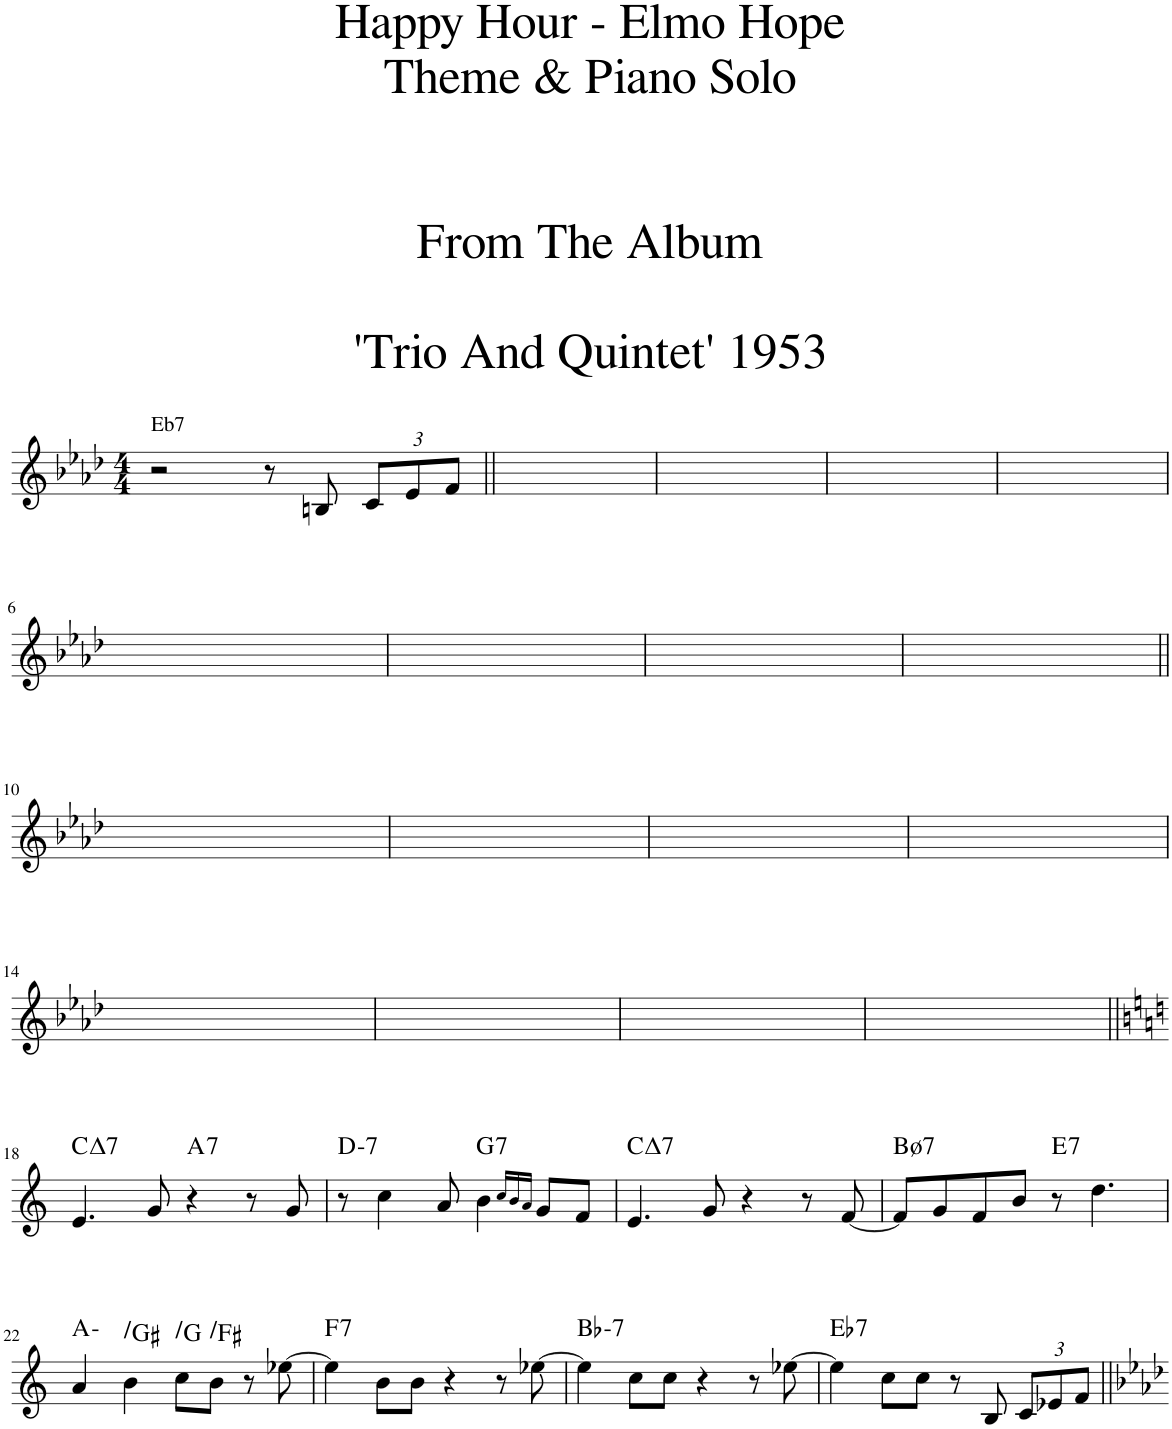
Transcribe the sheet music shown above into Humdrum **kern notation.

**kern	**harte
*part1	*part1
*staff1	*
*I"Piano	*
*I'Pno.	*
*clefG2	*
*k[b-e-a-d-]	*
*M4/4	*
=1	=1
!LO:TX:a:t=Eb7	!
2r	.
8r	.
8Bn/	.
*Xbrackettup	*
12c/L	.
12e-/	.
12f/J	.
=2||	=2||
1ryy	.
=3	=3
1ryy	.
=4	=4
1ryy	.
=5	=5
1ryy	.
!!LO:LB:g=z
=6	=6
1ryy	.
=7	=7
1ryy	.
=8	=8
1ryy	.
=9	=9
1ryy	.
!!LO:LB:g=z
=10||	=10||
1ryy	.
=11	=11
1ryy	.
=12	=12
1ryy	.
=13	=13
1ryy	.
!!LO:LB:g=z
=14	=14
1ryy	.
=15	=15
1ryy	.
=16	=16
1ryy	.
=17	=17
1ryy	.
!!LO:LB:g=z
=18||	=18||
*k[]	*
!	!LO:H:kt=7
4.e/	C:maj7
8g/	.
!	!LO:H:kt=7
4r	A:7
8r	.
8g/	.
=19	=19
!	!LO:H:kt=7
8r	D:min7
4cc\	.
8a/	.
!	!LO:H:kt=7
4b\	G:7
16qcc/LL	.
16qb/	.
16qa/JJ	.
8g/L	.
8f/J	.
=20	=20
!	!LO:H:kt=7
4.e/	C:maj7
8g/	.
4r	.
8r	.
[8f/	.
=21	=21
!	!LO:H:kt=7
8f/L]	B:hdim7
8g/	.
8f/	.
8b/J	.
!	!LO:H:kt=7
8r	E:7
4.dd\	.
!!LO:LB:g=z
=22	=22
4a/	A:min
!	!LO:H:kt=N.C.
4b\	N
!	!LO:H:kt=N.C.
8cc\L	N
!	!LO:H:kt=N.C.
8b\J	N
8r	.
[8ee-X\	.
=23	=23
!	!LO:H:kt=7
4ee-\]	F:7
8b\L	.
8b\J	.
4r	.
8r	.
[8ee-X\	.
=24	=24
!	!LO:H:kt=7
4ee-\]	Bb:min7
8cc\L	.
8cc\J	.
4r	.
8r	.
[8ee-X\	.
=25	=25
!	!LO:H:kt=7
4ee-\]	Eb:7
8cc\L	.
8cc\J	.
8r	.
8B/	.
12c/L	.
12e-X/	.
12f/J	.
=||	=||
*-	*-
